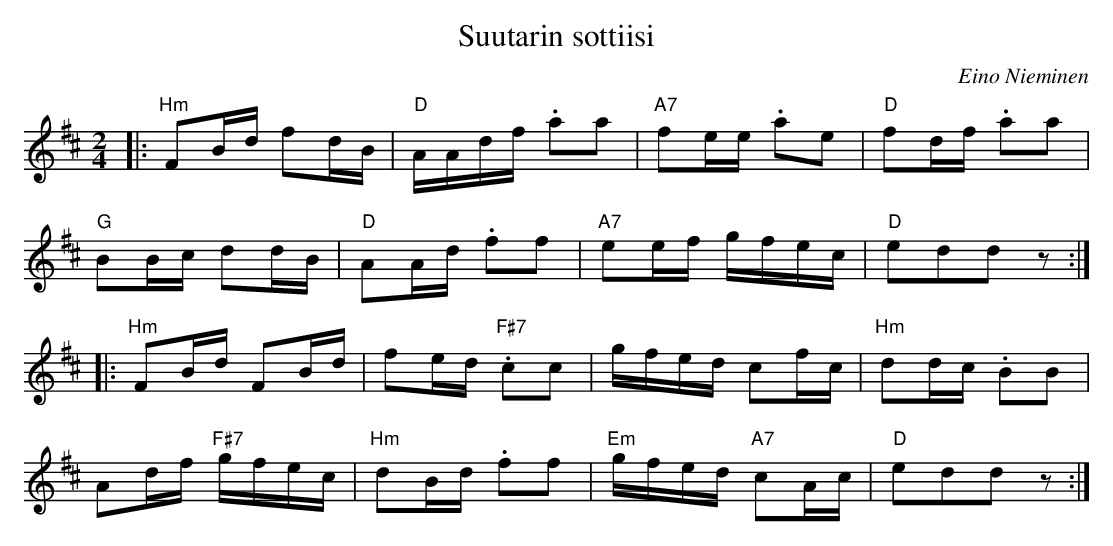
X:1
T:Suutarin sottiisi
C:Eino Nieminen
M:2/4
L:1/16
K:D
|: "Hm" F2Bd f2dB | "D" AAdf .a2a2 | "A7" f2ee .a2e2 | "D" f2df .a2a2 |
"G" B2Bc d2dB | "D" A2Ad .f2f2 | "A7" e2ef gfec | "D" e2d2d2 z2 :|
|: "Hm" F2Bd F2Bd | f2ed "F#7" .c2c2 | gfed c2fc | "Hm" d2dc .B2B2 |
A2df "F#7" gfec | "Hm" d2Bd .f2f2 | "Em" gfed "A7" c2Ac | "D" e2d2d2 z2 :|
